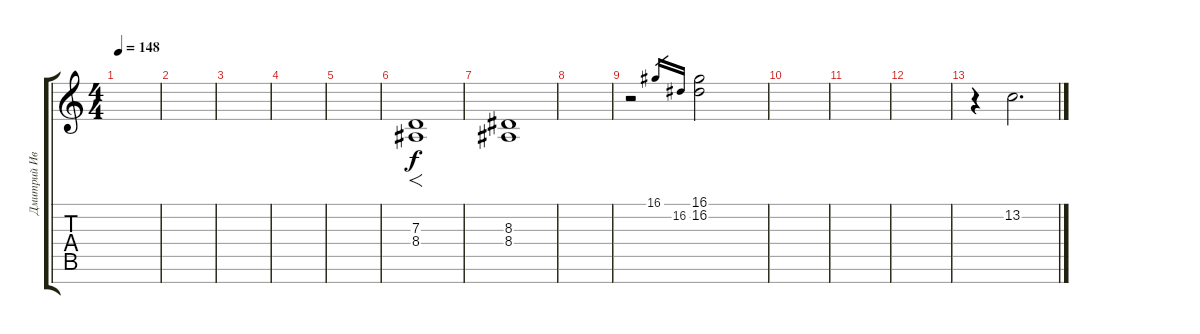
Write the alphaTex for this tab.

\track ("Дмитрий Иванов" "Дмитрий Ив") {instrument musicbox}
\staff {score tabs}
\tuning (E4 B3 G3 D3 A2 E2 B1) {hide}
\ts (4 4)
\tempo 148
\clef g2
\ks c
|
|
|
|
|
(7.3 8.4).1{f dy f} |
(8.3 8.4).1 |
|
r.2{instrument orchestralharp} 16.1.16{gr} 16.2.16{gr} (16.1 16.2).2 |
|
|
|
r.4 13.2.2{d}
